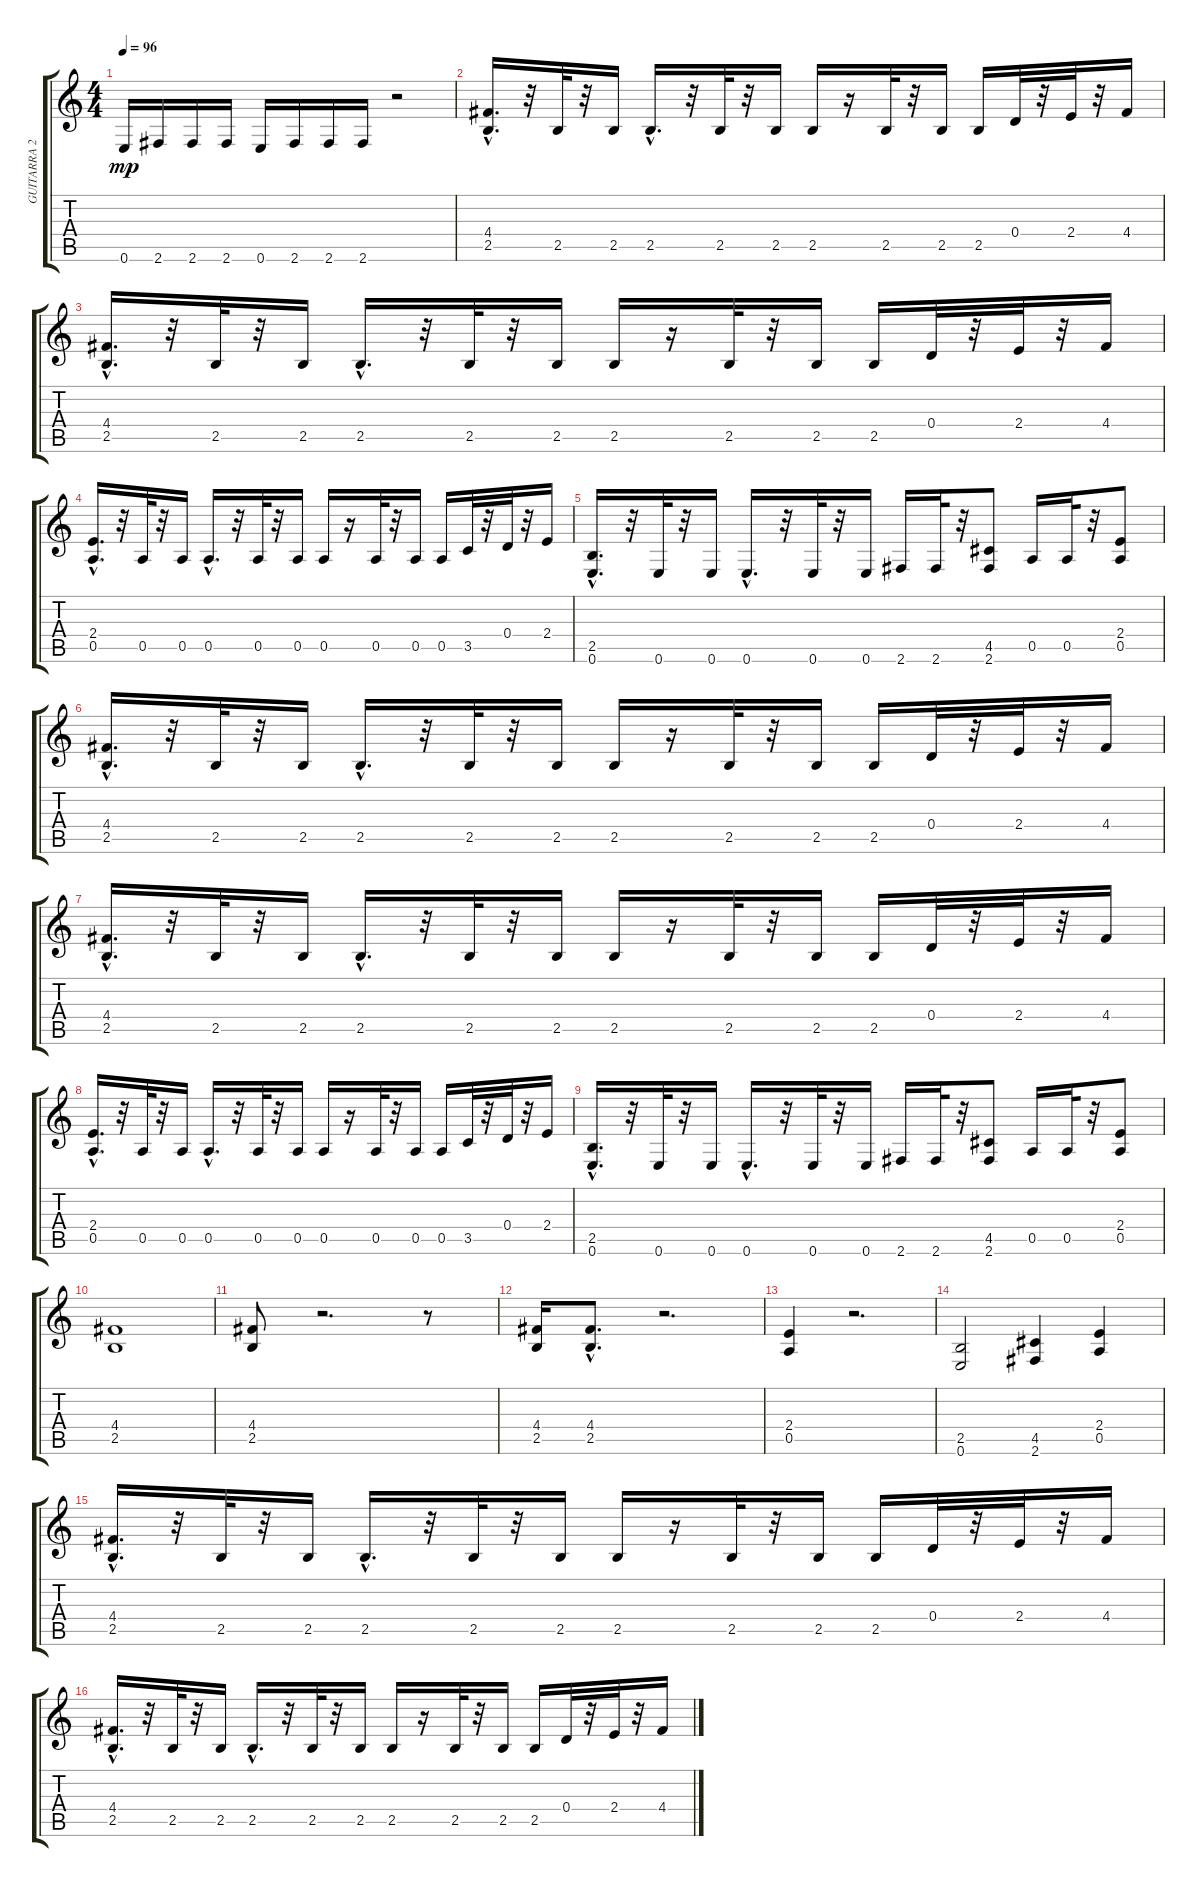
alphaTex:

\track ("GUITARRA 2" "GUITARRA 2") {instrument distortionguitar}
\staff {score tabs}
\tuning (E4 B3 G3 D3 A2 E2) {hide}
\ts (4 4)
\tempo 96
\clef g2
\ks c
0.6.16{dy mp} 2.6.16 2.6.16 2.6.16 0.6.16 2.6.16 2.6.16 2.6.16 r.2 |
(4.4{hac} 2.5{hac}).16{d} r.32 2.5.32 r.32 2.5.16 2.5{hac}.16{d} r.32 2.5.32 r.32 2.5.16 2.5.16 r.16 2.5.32 r.32 2.5.16 2.5.16 0.4.32 r.32 2.4.32 r.32 4.4.16 |
(4.4{hac} 2.5{hac}).16{d} r.32 2.5.32 r.32 2.5.16 2.5{hac}.16{d} r.32 2.5.32 r.32 2.5.16 2.5.16 r.16 2.5.32 r.32 2.5.16 2.5.16 0.4.32 r.32 2.4.32 r.32 4.4.16 |
(2.4{hac} 0.5{hac}).16{d} r.32 0.5.32 r.32 0.5.16 0.5{hac}.16{d} r.32 0.5.32 r.32 0.5.16 0.5.16 r.16 0.5.32 r.32 0.5.16 0.5.16 3.5.32 r.32 0.4.32 r.32 2.4.16 |
(2.5{hac} 0.6{hac}).16{d} r.32 0.6.32 r.32 0.6.16 0.6{hac}.16{d} r.32 0.6.32 r.32 0.6.16 2.6.16 2.6.32 r.32 (4.5 2.6).8 0.5.16 0.5.32 r.32 (2.4 0.5).8 |
(4.4{hac} 2.5{hac}).16{d} r.32 2.5.32 r.32 2.5.16 2.5{hac}.16{d} r.32 2.5.32 r.32 2.5.16 2.5.16 r.16 2.5.32 r.32 2.5.16 2.5.16 0.4.32 r.32 2.4.32 r.32 4.4.16 |
(4.4{hac} 2.5{hac}).16{d} r.32 2.5.32 r.32 2.5.16 2.5{hac}.16{d} r.32 2.5.32 r.32 2.5.16 2.5.16 r.16 2.5.32 r.32 2.5.16 2.5.16 0.4.32 r.32 2.4.32 r.32 4.4.16 |
(2.4{hac} 0.5{hac}).16{d} r.32 0.5.32 r.32 0.5.16 0.5{hac}.16{d} r.32 0.5.32 r.32 0.5.16 0.5.16 r.16 0.5.32 r.32 0.5.16 0.5.16 3.5.32 r.32 0.4.32 r.32 2.4.16 |
(2.5{hac} 0.6{hac}).16{d} r.32 0.6.32 r.32 0.6.16 0.6{hac}.16{d} r.32 0.6.32 r.32 0.6.16 2.6.16 2.6.32 r.32 (4.5 2.6).8 0.5.16 0.5.32 r.32 (2.4 0.5).8 |
(4.4 2.5).1 |
(4.4 2.5).8 r.2{d} r.8 |
(4.4 2.5).16 (4.4{hac} 2.5{hac}).8{d} r.2{d} |
(2.4 0.5).4 r.2{d} |
(2.5 0.6).2 (4.5 2.6).4 (2.4 0.5).4 |
(4.4{hac} 2.5{hac}).16{d} r.32 2.5.32 r.32 2.5.16 2.5{hac}.16{d} r.32 2.5.32 r.32 2.5.16 2.5.16 r.16 2.5.32 r.32 2.5.16 2.5.16 0.4.32 r.32 2.4.32 r.32 4.4.16 |
(4.4{hac} 2.5{hac}).16{d} r.32 2.5.32 r.32 2.5.16 2.5{hac}.16{d} r.32 2.5.32 r.32 2.5.16 2.5.16 r.16 2.5.32 r.32 2.5.16 2.5.16 0.4.32 r.32 2.4.32 r.32 4.4.16
